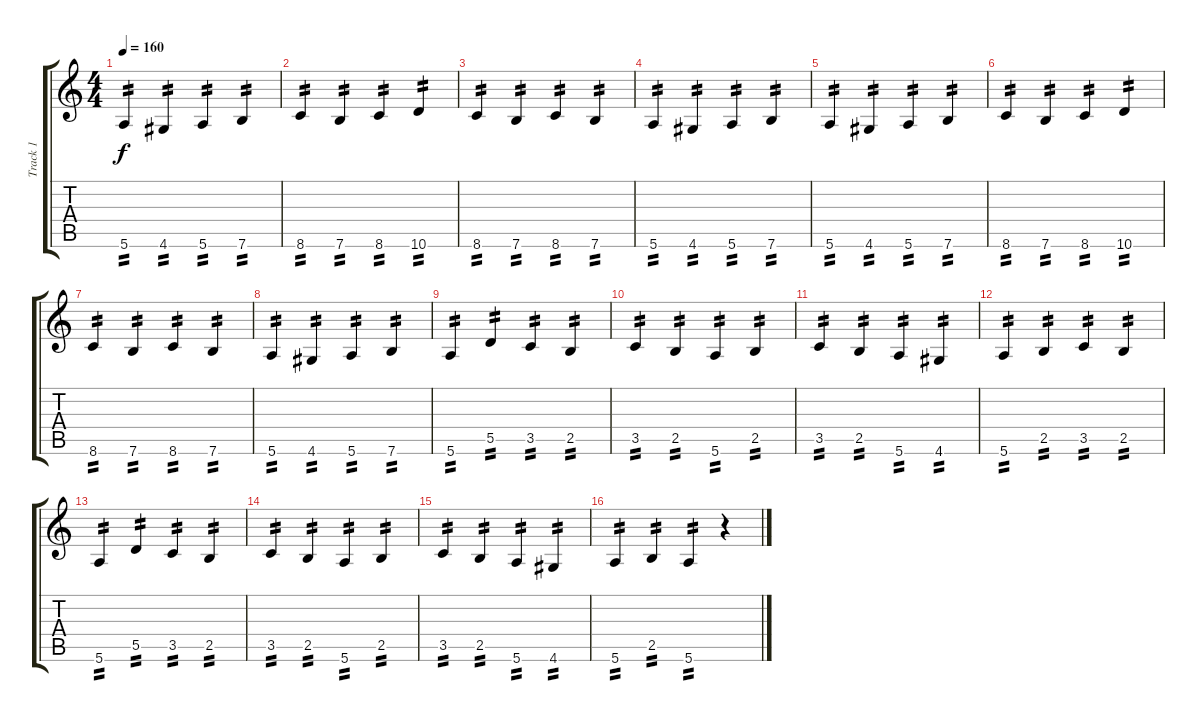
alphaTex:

\track ("Track 1" "Track 1") {instrument distortionguitar}
\staff {score tabs}
\tuning (E4 B3 G3 D3 A2 E2) {hide}
\ts (4 4)
\tempo 160
\clef g2
\ks c
5.6.4{tp 2 dy f} 4.6.4{tp 2} 5.6.4{tp 2} 7.6.4{tp 2} |
8.6.4{tp 2} 7.6.4{tp 2} 8.6.4{tp 2} 10.6.4{tp 2} |
8.6.4{tp 2} 7.6.4{tp 2} 8.6.4{tp 2} 7.6.4{tp 2} |
5.6.4{tp 2} 4.6.4{tp 2} 5.6.4{tp 2} 7.6.4{tp 2} |
5.6.4{tp 2} 4.6.4{tp 2} 5.6.4{tp 2} 7.6.4{tp 2} |
8.6.4{tp 2} 7.6.4{tp 2} 8.6.4{tp 2} 10.6.4{tp 2} |
8.6.4{tp 2} 7.6.4{tp 2} 8.6.4{tp 2} 7.6.4{tp 2} |
5.6.4{tp 2} 4.6.4{tp 2} 5.6.4{tp 2} 7.6.4{tp 2} |
5.6.4{tp 2} 5.5.4{tp 2} 3.5.4{tp 2} 2.5.4{tp 2} |
3.5.4{tp 2} 2.5.4{tp 2} 5.6.4{tp 2} 2.5.4{tp 2} |
3.5.4{tp 2} 2.5.4{tp 2} 5.6.4{tp 2} 4.6.4{tp 2} |
5.6.4{tp 2} 2.5.4{tp 2} 3.5.4{tp 2} 2.5.4{tp 2} |
5.6.4{tp 2} 5.5.4{tp 2} 3.5.4{tp 2} 2.5.4{tp 2} |
3.5.4{tp 2} 2.5.4{tp 2} 5.6.4{tp 2} 2.5.4{tp 2} |
3.5.4{tp 2} 2.5.4{tp 2} 5.6.4{tp 2} 4.6.4{tp 2} |
5.6.4{tp 2} 2.5.4{tp 2} 5.6.4{tp 2} r.4
